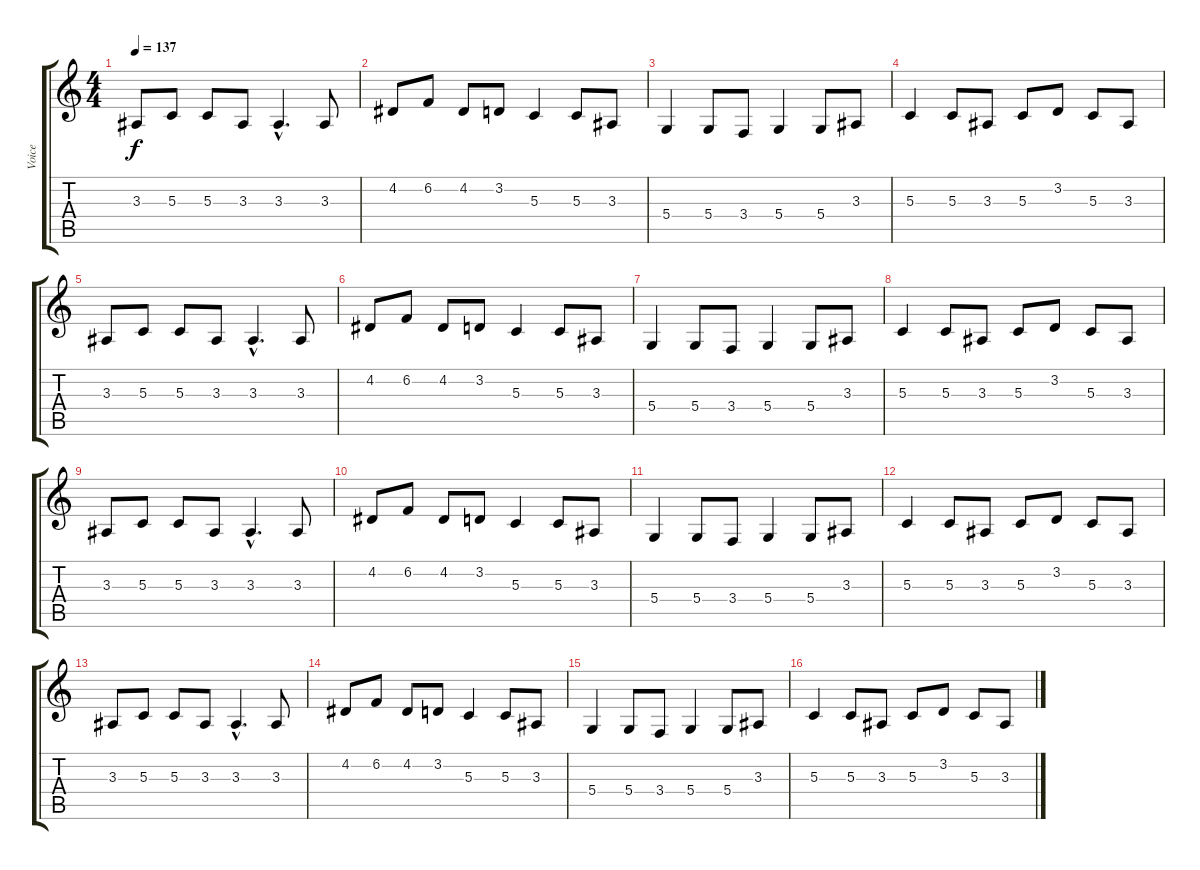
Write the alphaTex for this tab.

\track ("Voice" "Voice") {instrument oboe}
\staff {score tabs}
\tuning (E4 B3 G3 D3 A2 E2) {hide}
\ts (4 4)
\tempo 137
\clef g2
\ks c
3.3.8{dy f} 5.3.8 5.3.8 3.3.8 3.3{hac}.4{d} 3.3.8 |
4.2.8 6.2.8 4.2.8 3.2.8 5.3.4 5.3.8 3.3.8 |
5.4.4 5.4.8 3.4.8 5.4.4 5.4.8 3.3.8 |
5.3.4 5.3.8 3.3.8 5.3.8 3.2.8 5.3.8 3.3.8 |
3.3.8 5.3.8 5.3.8 3.3.8 3.3{hac}.4{d} 3.3.8 |
4.2.8 6.2.8 4.2.8 3.2.8 5.3.4 5.3.8 3.3.8 |
5.4.4 5.4.8 3.4.8 5.4.4 5.4.8 3.3.8 |
5.3.4 5.3.8 3.3.8 5.3.8 3.2.8 5.3.8 3.3.8 |
3.3.8 5.3.8 5.3.8 3.3.8 3.3{hac}.4{d} 3.3.8 |
4.2.8 6.2.8 4.2.8 3.2.8 5.3.4 5.3.8 3.3.8 |
5.4.4 5.4.8 3.4.8 5.4.4 5.4.8 3.3.8 |
5.3.4 5.3.8 3.3.8 5.3.8 3.2.8 5.3.8 3.3.8 |
3.3.8 5.3.8 5.3.8 3.3.8 3.3{hac}.4{d} 3.3.8 |
4.2.8 6.2.8 4.2.8 3.2.8 5.3.4 5.3.8 3.3.8 |
5.4.4 5.4.8 3.4.8 5.4.4 5.4.8 3.3.8 |
5.3.4 5.3.8 3.3.8 5.3.8 3.2.8 5.3.8 3.3.8
